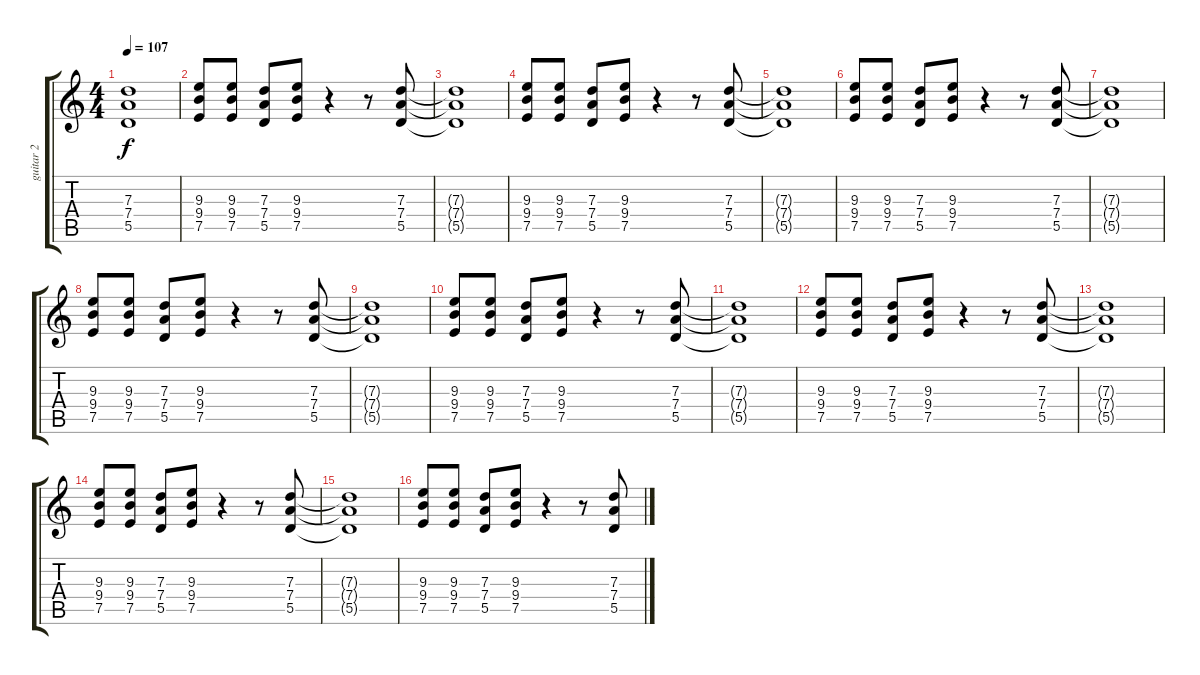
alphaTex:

\track ("guitar 2" "guitar 2") {instrument overdrivenguitar}
\staff {score tabs}
\tuning (E4 B3 G3 D3 A2 E2) {hide}
\ts (4 4)
\tempo 107
\clef g2
\ks c
(7.3{t} 7.4{t} 5.5{t}).1{dy f} |
(9.3 9.4 7.5).8 (9.3 9.4 7.5).8 (7.3 7.4 5.5).8 (9.3 9.4 7.5).8 r.4 r.8 (7.3 7.4 5.5).8 |
(7.3{t} 7.4{t} 5.5{t}).1 |
(9.3 9.4 7.5).8 (9.3 9.4 7.5).8 (7.3 7.4 5.5).8 (9.3 9.4 7.5).8 r.4 r.8 (7.3 7.4 5.5).8 |
(7.3{t} 7.4{t} 5.5{t}).1 |
(9.3 9.4 7.5).8 (9.3 9.4 7.5).8 (7.3 7.4 5.5).8 (9.3 9.4 7.5).8 r.4 r.8 (7.3 7.4 5.5).8 |
(7.3{t} 7.4{t} 5.5{t}).1 |
(9.3 9.4 7.5).8 (9.3 9.4 7.5).8 (7.3 7.4 5.5).8 (9.3 9.4 7.5).8 r.4 r.8 (7.3 7.4 5.5).8 |
(7.3{t} 7.4{t} 5.5{t}).1 |
(9.3 9.4 7.5).8 (9.3 9.4 7.5).8 (7.3 7.4 5.5).8 (9.3 9.4 7.5).8 r.4 r.8 (7.3 7.4 5.5).8 |
(7.3{t} 7.4{t} 5.5{t}).1 |
(9.3 9.4 7.5).8 (9.3 9.4 7.5).8 (7.3 7.4 5.5).8 (9.3 9.4 7.5).8 r.4 r.8 (7.3 7.4 5.5).8 |
(7.3{t} 7.4{t} 5.5{t}).1 |
(9.3 9.4 7.5).8 (9.3 9.4 7.5).8 (7.3 7.4 5.5).8 (9.3 9.4 7.5).8 r.4 r.8 (7.3 7.4 5.5).8 |
(7.3{t} 7.4{t} 5.5{t}).1 |
(9.3 9.4 7.5).8 (9.3 9.4 7.5).8 (7.3 7.4 5.5).8 (9.3 9.4 7.5).8 r.4 r.8 (7.3 7.4 5.5).8
